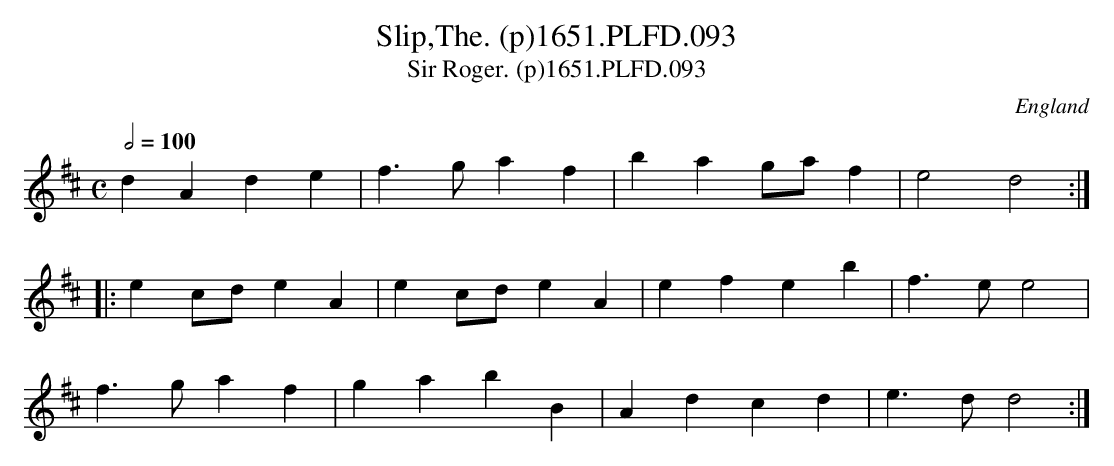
X:1
T:Slip,The. (p)1651.PLFD.093
T:Sir Roger. (p)1651.PLFD.093
M:C
L:1/8
Q:1/2=100
O:England
K:D
d2 A2 d2 e2|f3 g a2 f2|b2 a2 ga f2|e4 d4:|
|:e2 cd e2 A2|e2 cd e2 A2|e2 f2 e2 b2|f3 e e4|
f3 g a2 f2|g2 a2 b2 B2|A2 d2 c2 d2|e3 d d4:|
